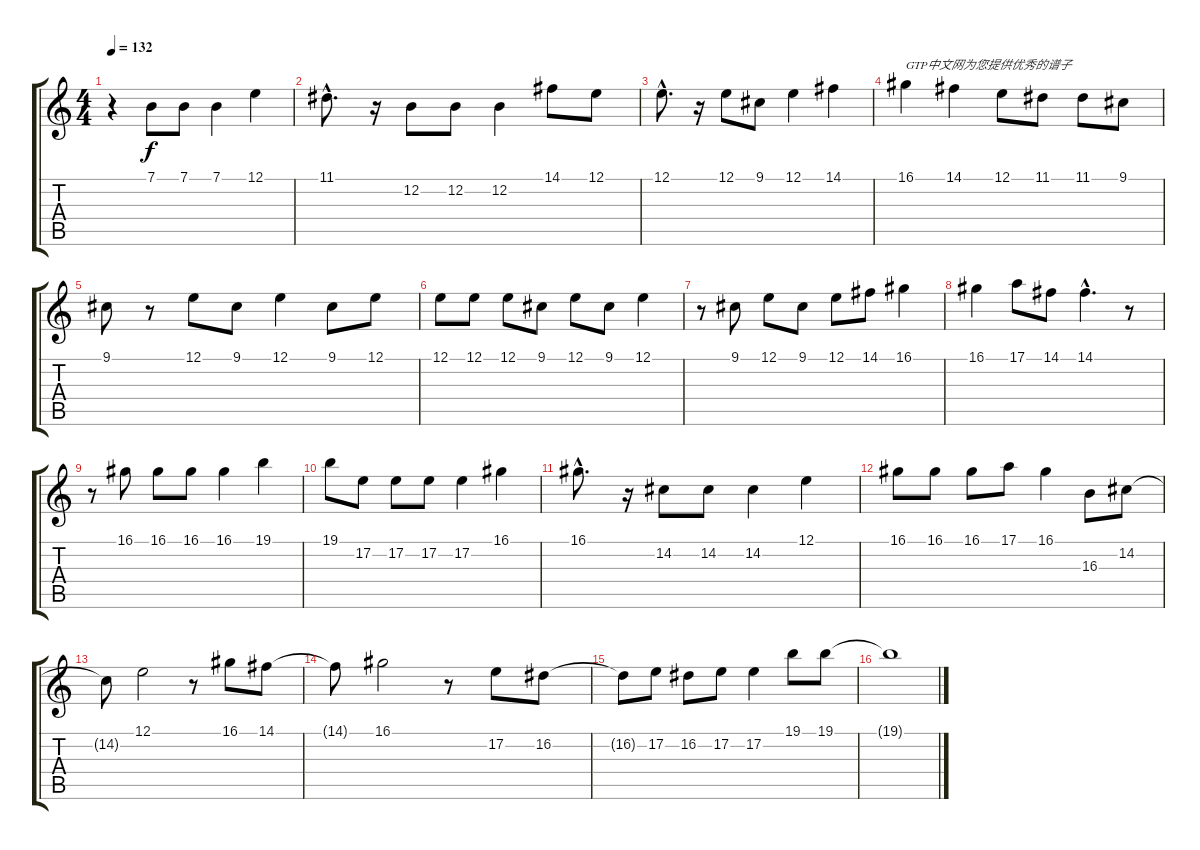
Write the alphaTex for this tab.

\track "" {instrument lead1square}
\staff {score tabs}
\tuning (E4 B3 G3 D3 A2 E2) {hide}
\ts (4 4)
\tempo 132
\clef g2
\ks c
r.4{dy f instrument lead1square} 7.1.8 7.1.8 7.1.4 12.1.4 |
11.1{hac}.8{d} r.16 12.2.8 12.2.8 12.2.4 14.1.8 12.1.8 |
12.1{hac}.8{d} r.16 12.1.8 9.1.8 12.1.4 14.1.4 |
16.1.4{txt "GTP中文网为您提供优秀的谱子"} 14.1.4 12.1.8 11.1.8 11.1.8 9.1.8 |
9.1.8 r.8 12.1.8 9.1.8 12.1.4 9.1.8 12.1.8 |
12.1.8 12.1.8 12.1.8 9.1.8 12.1.8 9.1.8 12.1.4 |
r.8 9.1.8 12.1.8 9.1.8 12.1.8 14.1.8 16.1.4 |
16.1.4 17.1.8 14.1.8 14.1{hac}.4{d} r.8 |
r.8 16.1.8 16.1.8 16.1.8 16.1.4 19.1.4 |
19.1.8 17.2.8 17.2.8 17.2.8 17.2.4 16.1.4 |
16.1{hac}.8{d} r.16 14.2.8 14.2.8 14.2.4 12.1.4 |
16.1.8 16.1.8 16.1.8 17.1.8 16.1.4 16.3.8 14.2.8 |
14.2{t}.8 12.1.2 r.8 16.1.8 14.1.8 |
14.1{t}.8 16.1.2 r.8 17.2.8 16.2.8 |
16.2{t}.8 17.2.8 16.2.8 17.2.8 17.2.4 19.1.8 19.1.8 |
19.1{t}.1
